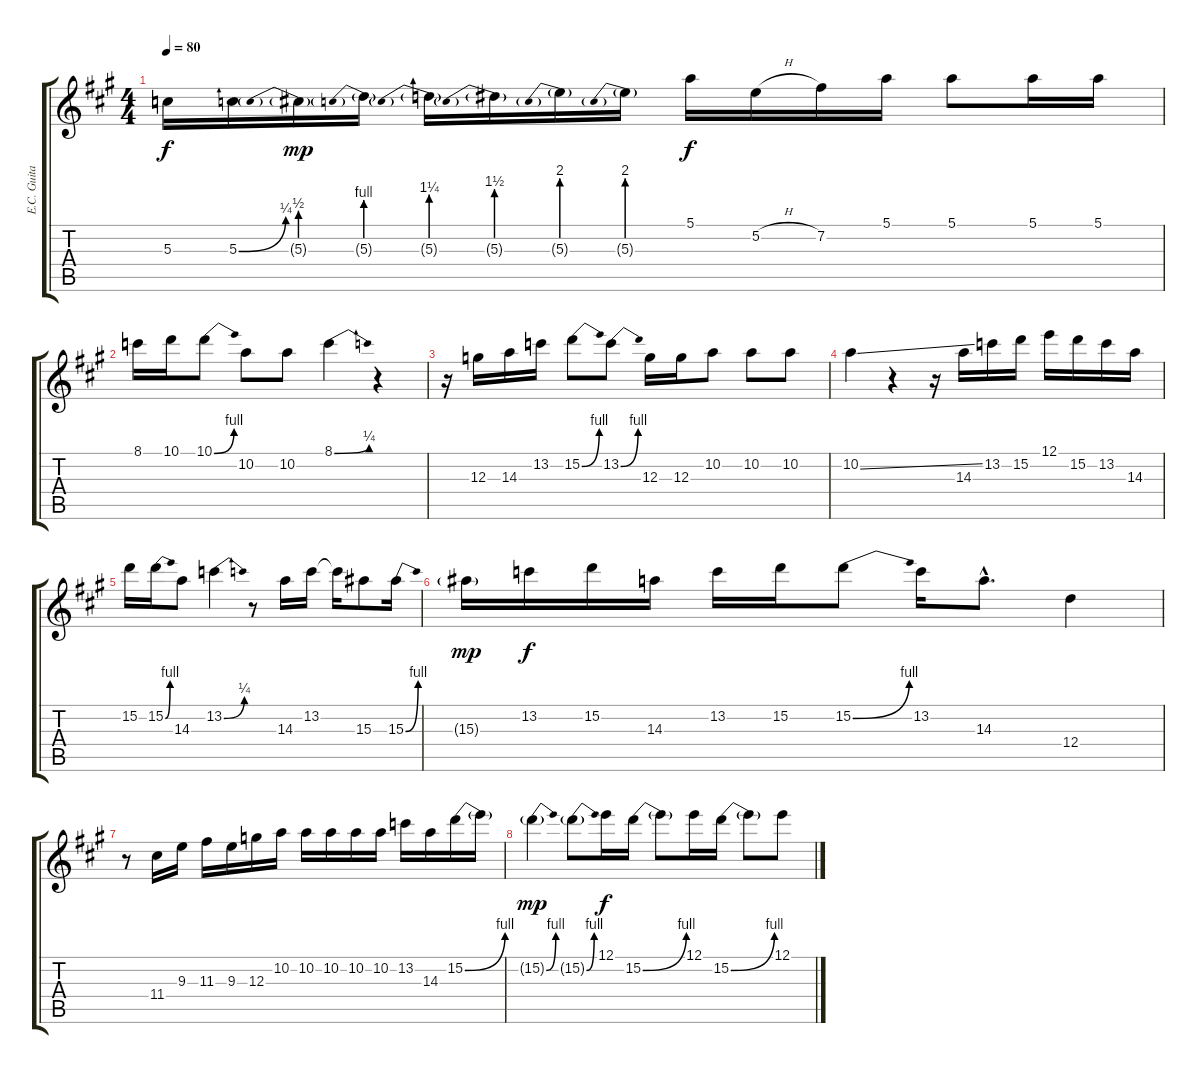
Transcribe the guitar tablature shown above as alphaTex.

\track ("E.C. Guitar" "E.C. Guita") {instrument electricguitarclean}
\staff {score tabs}
\tuning (E4 B3 G3 D3 A2 E2) {hide}
\ts (4 4)
\tempo 80
\clef g2
\ks a
5.3.16{dy f} 5.3{be (bend 0 0 60 1)}.16 5.3{be (prebend 0 2 60 2) g}.16{dy mp} 5.3{be (prebend 0 4 60 4) g}.16 5.3{be (prebend 0 5 60 5) g}.16 5.3{be (prebend 0 6 60 6) g}.16 5.3{be (prebend 0 8 60 8) g}.16 5.3{be (prebend 0 8 60 8) g}.16 5.1.16{dy f} 5.2{h}.16 7.2.16 5.1.16 5.1.8 5.1.16 5.1.16 |
8.1.16 10.1.16 10.1{be (bend 0 0 60 4)}.8 10.2.8 10.2.8 8.1{be (bend 0 0 60 1)}.4 r.4 |
r.16 12.3.16 14.3.16 13.2.16 15.2{be (bend 0 0 60 4)}.8 13.2{be (bend 0 0 60 4)}.8 12.3.16 12.3.16 10.2.8 10.2.8 10.2.8 |
10.2{ss}.4 r.4 r.16 14.3.16 13.2.16 15.2.16 12.1.16 15.2.16 13.2.16 14.3.16 |
15.2.16 15.2{be (bend 0 0 60 4)}.16 14.3.8 13.2{be (bend 0 0 60 1)}.4 r.8 14.3.16 13.2.16 13.2{t}.16 15.3.8 15.3{be (bend 0 0 60 4)}.16 |
15.3{g}.16{dy mp} 13.2.16{dy f} 15.2.16 14.3.16 13.2.16 15.2.16 15.2{be (bend 0 0 60 4)}.8 13.2.16 14.3{hac}.8{d} 12.4.4 |
r.8 11.4.16 9.3.16 11.3.16 9.3.16 12.3.16 10.2.16 10.2.16 10.2.16 10.2.16 10.2.16 13.2.16 14.3.16 15.2{be (bend 0 0 60 4)}.16 15.2{t}.16 |
15.2{be (bend 0 0 60 4) g}.4{dy mp} 15.2{be (bend 0 0 60 4) g}.8 12.1.16{dy f} 15.2{be (bend 0 0 60 4)}.16 15.2{t}.8 12.1.16 15.2{be (bend 0 0 60 4)}.16 15.2{t}.8 12.1.8
